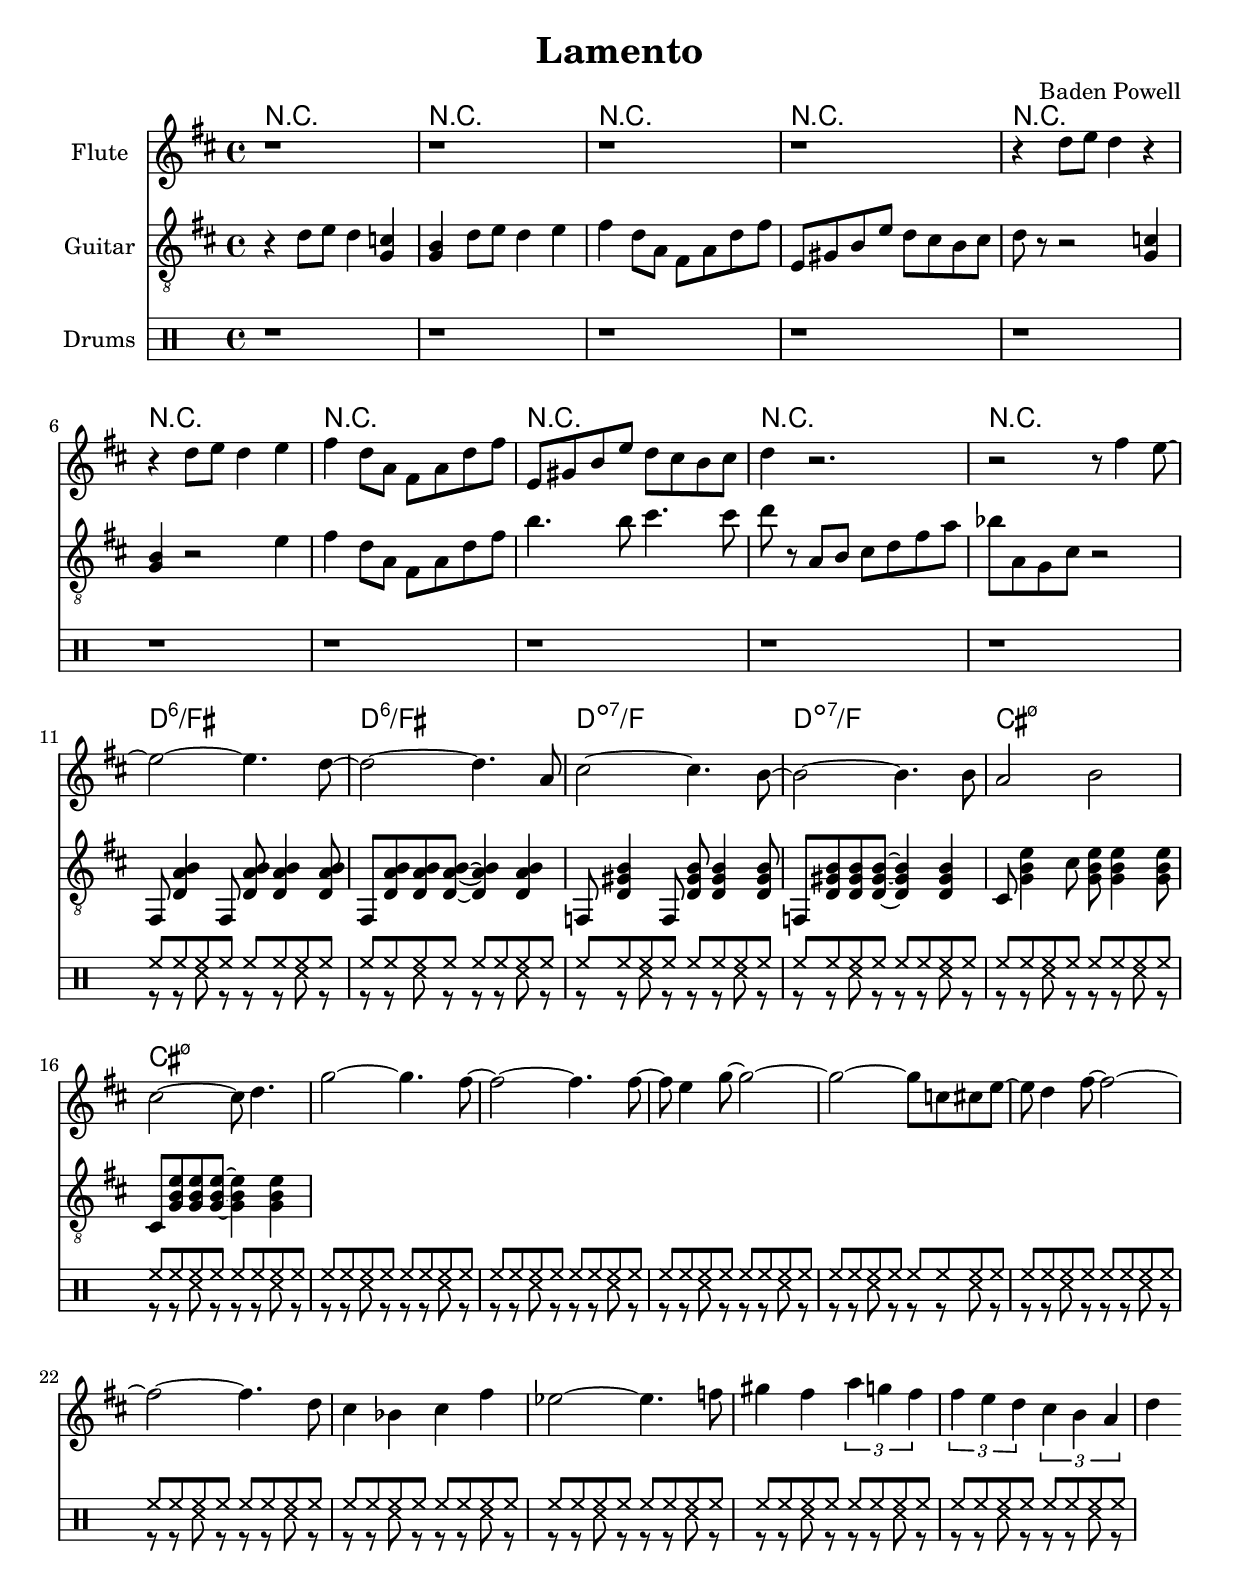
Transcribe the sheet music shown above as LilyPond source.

\version "2.22.0"

\header {
  title = "Lamento"
  composer = "Baden Powell"
}

chord = \chordmode {
  r1 r1 r1 r1
  r1 r1 r1 r1
  r1 r1
  d1:6/fis d1:6/fis d1:dim7/f d1:dim7/f
  cis1:m7.5- cis1:m7.5-
}
guitar = {
  \set Staff.midiInstrument = "acoustic guitar (nylon)"
  \clef "treble_8"
  \key d \major

  r4 d'8 e8 d4 <g, c>4
  <g b>4 d'8 e8 d4 e4
  fis4 d8 a8 fis8 a8 d8 fis8
  e,8 gis8 b8 e8 d8 cis8 b8 cis8

  d8 r8 r2  <g, c>4
  <g b>4 r2 e'4
  fis4 d8 a8 fis8 a8 d8 fis8 
  b4. b8 cis4. cis8

  d8 r8 a,8 b8 cis8 d8 fis8 a8
  bes8 a,8 g8 cis8
  r2

  fis,,8 <d' a' b>4 fis,8
  <d' a' b>8 <d a' b>4 <d a' b>8
  fis,8 <d' a' b>8 <d a' b>8 <d a' b>8~
  <d a' b>4 <d a' b>4

  f,8 <d' gis b>4 f,8
  <d' gis b>8 <d gis b>4 <d gis b>8
  f,8 <d' gis b>8 <d gis b>8 <d gis b>8~
  <d gis b>4 <d gis b>4

  cis8 <g' b e>4 cis8
  <g b e>8 <g b e>4 <g b e>8
  cis,8 <g' b e>8 <g b e>8 <g b e>8~
  <g b e>4 <g b e>4
}

flute = {
  \set Staff.midiInstrument = "flute"
  \clef "treble"
  \key d \major

  r1 r1 r1 r1

  r4 d''8 e8 d4 r4
  r4 d8 e8 d4 e4
  fis4 d8 a8 fis8 a8 d8 fis8
  e,8 gis8 b8 e8 d8 cis8 b8 cis8
  
  d4 r2.
  r2 r8 fis4 e8~

  e2~ e4. d8~ d2~ d4. a8
  cis2~ cis4. b8~ b2~ b4. b8
  a2 b2 cis2~ cis8 d4.
  g2~ g4. fis8~ fis2~ fis4. fis8~
  fis8~ e4 g8~ g2~ g2~ g8 c,8 cis8 e8~
  e8 d4 fis8~ fis2~ fis2~ fis4. d8
  cis4 bes4 cis4 fis4 es2~ es4.
  f8 gis4 fis4 \tuplet 3/2 { a4 g4 fis4}
  \tuplet 3/2 {fis4 e4 d4 } \tuplet 3/2 { cis4 b4 a4 } d4
}

drum = \drummode {
  r1 r1 r1 r1
  r1 r1 r1 r1
  r1 r1
  \repeat unfold 16 <<
    { hh8 hh8 hh8 hh8 hh8 hh8 hh8 hh8 } \\
    { r8 r8 ss8 r8 r8 r8 ss8 r8 }
  >>
}

\score {
  <<
    \chords { \chord }
    \new Staff \with { instrumentName = "Flute" } \relative { \flute }
    \new Staff \with { instrumentName = "Guitar" } \relative { \guitar }
    \new DrumStaff \with { instrumentName = "Drums" } { \drum }
  >>
  \layout{}
  \midi{
    \tempo 4 = 140
  }
}